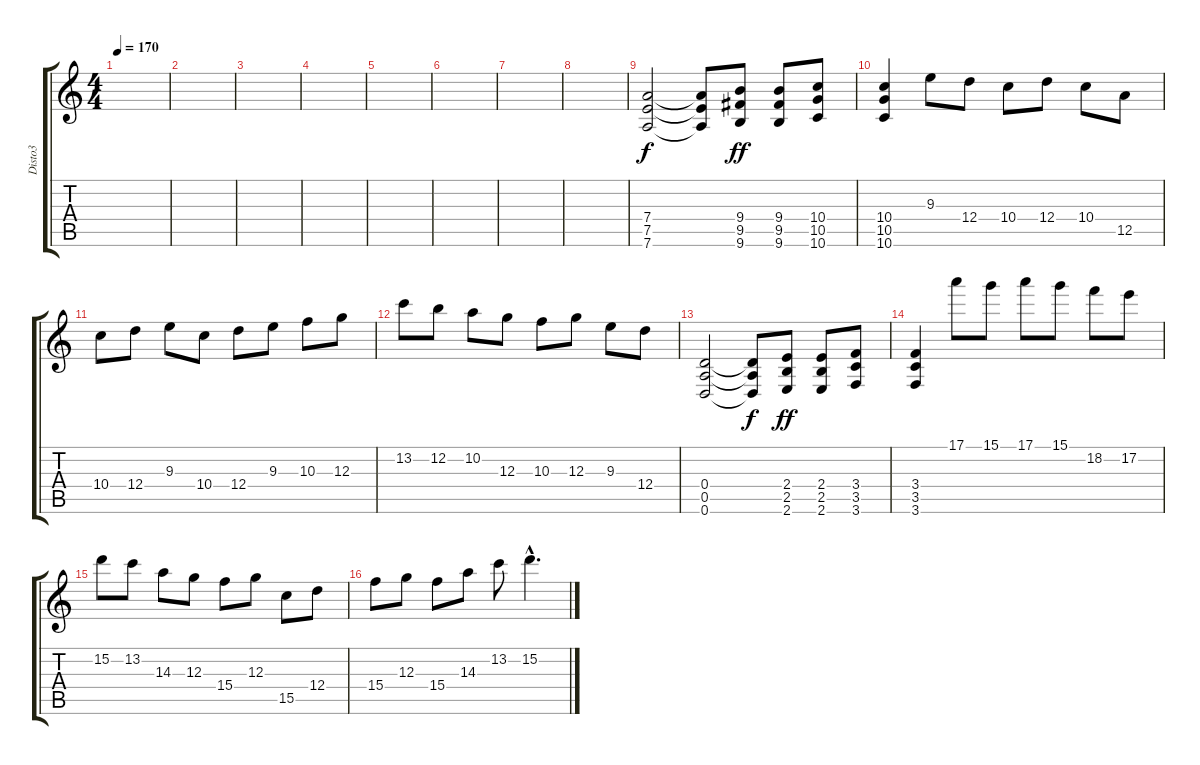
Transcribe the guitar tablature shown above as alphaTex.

\track ("Disto3" "Disto3") {instrument overdrivenguitar}
\staff {score tabs}
\tuning (E4 B3 G3 D3 A2 D2) {hide}
\ts (4 4)
\tempo 170
\clef g2
\ks c
|
|
|
|
|
|
|
|
(7.4 7.5 7.6).2 (7.4{t} 7.5{t} 7.6{t}).8{dy f} (9.4 9.5 9.6).8{dy ff} (9.4 9.5 9.6).8 (10.4 10.5 10.6).8 |
(10.4 10.5 10.6).4 9.3.8 12.4.8 10.4.8 12.4.8 10.4.8 12.5.8 |
10.4.8 12.4.8 9.3.8 10.4.8 12.4.8 9.3.8 10.3.8 12.3.8 |
13.2.8 12.2.8 10.2.8 12.3.8 10.3.8 12.3.8 9.3.8 12.4.8 |
(0.4 0.5 0.6).2 (0.4{t} 0.5{t} 0.6{t}).8{dy f} (2.4 2.5 2.6).8{dy ff} (2.4 2.5 2.6).8 (3.4 3.5 3.6).8 |
(3.4 3.5 3.6).4 17.1.8 15.1.8 17.1.8 15.1.8 18.2.8 17.2.8 |
15.2.8 13.2.8 14.3.8 12.3.8 15.4.8 12.3.8 15.5.8 12.4.8 |
15.4.8 12.3.8 15.4.8 14.3.8 13.2.8 15.2{hac}.4{d}
